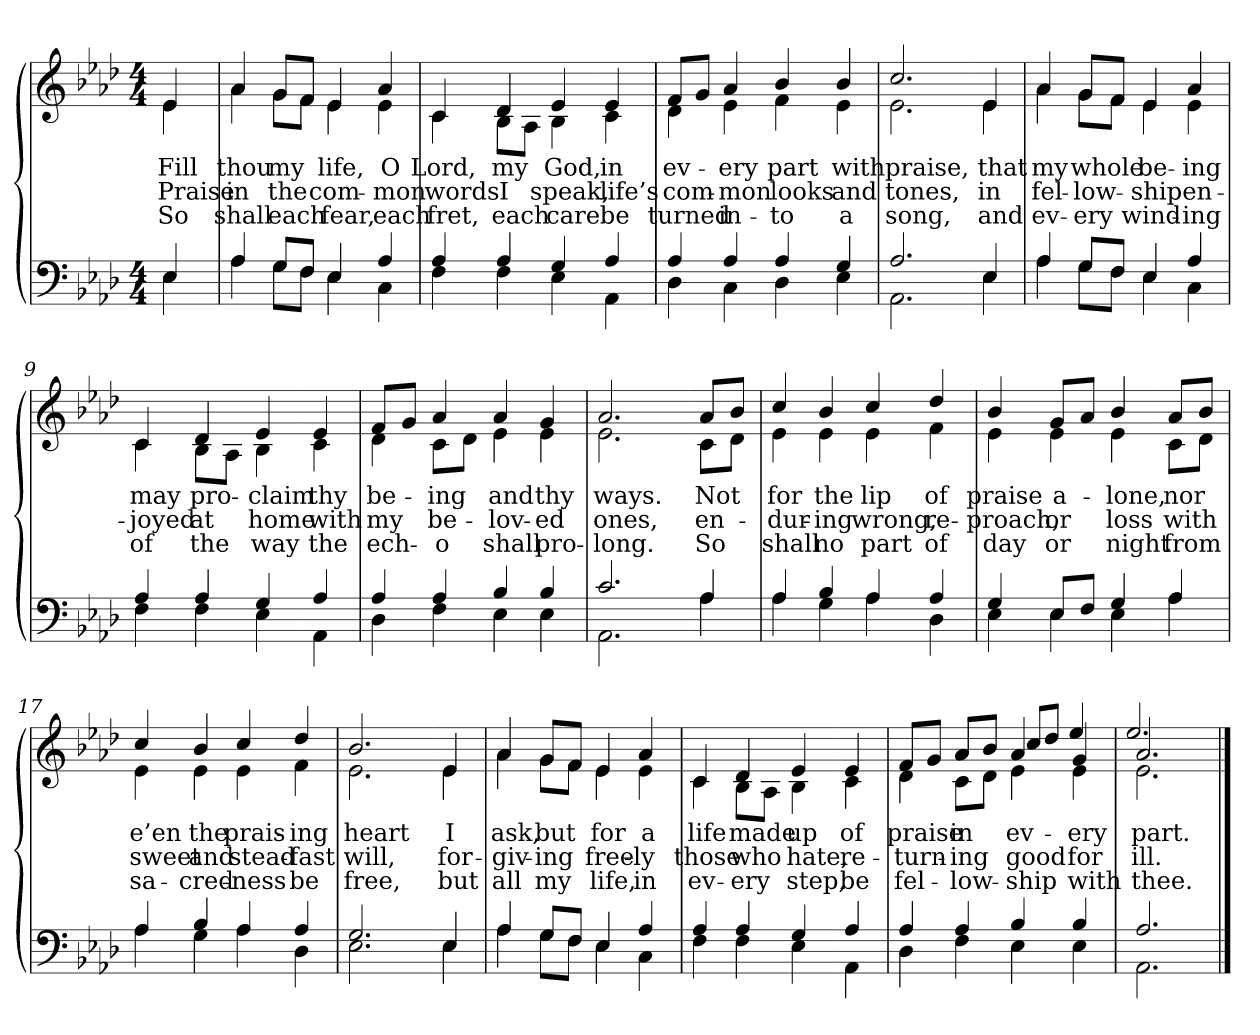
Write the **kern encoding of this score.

**kern	**kern	**text	**text	**text
*part2	*part1	*part1	*part1	*part1
*staff2	*staff1	*staff1	*staff1	*staff1
*clefF4	*clefG2	*	*	*
*k[b-e-a-d-]	*k[b-e-a-d-]	*	*	*
*M4/4	*M4/4	*	*	*
=1	=1	=1	=1	=1
*^	*	*	*	*
!	!	!LO:TX:b:i:t=Verse	!	!	!
!	!	!	!LO:LY:b	!LO:LY:b	!LO:LY:b
*	*	*^	*	*	*
4E-/	4E-\	4e-/	4e-\	Fill	Praise	So
=2	=2	=2	=2	=2	=2	=2
!	!	!	!	!LO:LY:b	!LO:LY:b	!LO:LY:b
4A-/	4A-\	4a-/	4a-\	thou	in	shall
!	!	!	!	!LO:LY:b	!LO:LY:b	!LO:LY:b
8G/L	8G\L	8g/L	8g\L	my	the	each
8F/J	8F\J	8f/J	8f\J	.	.	.
!	!	!	!	!LO:LY:b	!LO:LY:b	!LO:LY:b
4E-/	4E-\	4e-/	4e-\	life,	com-	fear,
!	!	!	!	!LO:LY:b	!LO:LY:b	!LO:LY:b
4A-/	4C\	4a-/	4e-\	O	-mon	each
=3	=3	=3	=3	=3	=3	=3
!	!	!	!	!LO:LY:b	!LO:LY:b	!LO:LY:b
4A-/	4F\	4c/	4c\	Lord,	words	fret,
!	!	!	!	!LO:LY:b	!LO:LY:b	!LO:LY:b
4A-/	4F\	4d-/	8B-\L	my	I	each
.	.	.	8A-\J	.	.	.
!	!	!	!	!LO:LY:b	!LO:LY:b	!LO:LY:b
4G/	4E-\	4e-/	4B-\	God,	speak,	care
!!LO:LB:g=z	!!
=4-	=4-	=4-	=4-	=4-	=4-	=4-
!	!	!	!	!LO:LY:b	!LO:LY:b	!LO:LY:b
4A-/	4AA-\	4e-/	4c\	in	life’s	be
=5	=5	=5	=5	=5	=5	=5
!	!	!	!	!LO:LY:b	!LO:LY:b	!LO:LY:b
4A-/	4D-\	8f/L	4d-\	ev-	com-	turned
.	.	8g/J	.	.	.	.
!	!	!	!	!LO:LY:b	!LO:LY:b	!LO:LY:b
4A-/	4C\	4a-/	4e-\	-ery	-mon	in-
!	!	!	!	!LO:LY:b	!LO:LY:b	!LO:LY:b
4A-/	4D-\	4b-/	4f\	part	looks	-to
!	!	!	!	!LO:LY:b	!LO:LY:b	!LO:LY:b
4G/	4E-\	4b-/	4e-\	with	and	a
=6	=6	=6	=6	=6	=6	=6
!	!	!	!	!LO:LY:b	!LO:LY:b	!LO:LY:b
2.A-/	2.AA-\	2.cc/	2.e-\	praise,	tones,	song,
!!LO:LB:g=z	!!
=7-	=7-	=7-	=7-	=7-	=7-	=7-
!	!	!	!	!LO:LY:b	!LO:LY:b	!LO:LY:b
4E-/	4E-\	4e-/	4e-\	that	in	and
=8	=8	=8	=8	=8	=8	=8
!	!	!	!	!LO:LY:b	!LO:LY:b	!LO:LY:b
4A-/	4A-\	4a-/	4a-\	my	fel-	ev-
!	!	!	!	!LO:LY:b	!LO:LY:b	!LO:LY:b
8G/L	8G\L	8g/L	8g\L	whole	-low-	-ery
8F/J	8F\J	8f/J	8f\J	.	.	.
!	!	!	!	!LO:LY:b	!LO:LY:b	!LO:LY:b
4E-/	4E-\	4e-/	4e-\	be-	-ship	wind-
!	!	!	!	!LO:LY:b	!LO:LY:b	!LO:LY:b
4A-/	4C\	4a-/	4e-\	-ing	en-	-ing
=9	=9	=9	=9	=9	=9	=9
!	!	!	!	!LO:LY:b	!LO:LY:b	!LO:LY:b
4A-/	4F\	4c/	4c\	may	-joyed	of
!	!	!	!	!LO:LY:b	!LO:LY:b	!LO:LY:b
4A-/	4F\	4d-/	8B-\L	pro-	at	the
.	.	.	8A-\J	.	.	.
!	!	!	!	!LO:LY:b	!LO:LY:b	!LO:LY:b
4G/	4E-\	4e-/	4B-\	-claim	home	way
!!LO:LB:g=z	!!
=10-	=10-	=10-	=10-	=10-	=10-	=10-
!	!	!	!	!LO:LY:b	!LO:LY:b	!LO:LY:b
4A-/	4AA-\	4e-/	4c\	thy	with	the
=11	=11	=11	=11	=11	=11	=11
!	!	!	!	!LO:LY:b	!LO:LY:b	!LO:LY:b
4A-/	4D-\	8f/L	4d-\	be-	my	ech-
.	.	8g/J	.	.	.	.
!	!	!	!	!LO:LY:b	!LO:LY:b	!LO:LY:b
4A-/	4F\	4a-/	8c\L	-ing	be-	-o
.	.	.	8d-\J	.	.	.
!	!	!	!	!LO:LY:b	!LO:LY:b	!LO:LY:b
4B-/	4E-\	4a-/	4e-\	and	-lov-	shall
!	!	!	!	!LO:LY:b	!LO:LY:b	!LO:LY:b
4B-/	4E-\	4g/	4e-\	thy	-ed	pro-
=12	=12	=12	=12	=12	=12	=12
!	!	!	!	!LO:LY:b	!LO:LY:b	!LO:LY:b
2.c/	2.AA-\	2.a-/	2.e-\	ways.	ones,	-long.
!!LO:LB:g=z	!!
=13-	=13-	=13-	=13-	=13-	=13-	=13-
!	!	!	!	!LO:LY:b	!LO:LY:b	!LO:LY:b
4A-/	4A-\	8a-/L	8c\L	Not	en-	So
.	.	8b-/J	8d-\J	.	.	.
=14	=14	=14	=14	=14	=14	=14
!	!	!	!	!LO:LY:b	!LO:LY:b	!LO:LY:b
4A-/	4A-\	4cc/	4e-\	for	-dur-	shall
!	!	!	!	!LO:LY:b	!LO:LY:b	!LO:LY:b
4B-/	4G\	4b-/	4e-\	the	-ing	no
!	!	!	!	!LO:LY:b	!LO:LY:b	!LO:LY:b
4A-/	4A-\	4cc/	4e-\	lip	wrong,	part
!	!	!	!	!LO:LY:b	!LO:LY:b	!LO:LY:b
4A-/	4D-\	4dd-/	4f\	of	re-	of
=15	=15	=15	=15	=15	=15	=15
!	!	!	!	!LO:LY:b	!LO:LY:b	!LO:LY:b
4G/	4E-\	4b-/	4e-\	praise	-proach,	day
!	!	!	!	!LO:LY:b	!LO:LY:b	!LO:LY:b
8E-/L	4E-\	8g/L	4e-\	a-	or	or
8F/J	.	8a-/J	.	.	.	.
!	!	!	!	!LO:LY:b	!LO:LY:b	!LO:LY:b
4G/	4E-\	4b-/	4e-\	-lone,	loss	night
!!LO:LB:g=z	!!
=16-	=16-	=16-	=16-	=16-	=16-	=16-
!	!	!	!	!LO:LY:b	!LO:LY:b	!LO:LY:b
4A-/	4A-\	8a-/L	8c\L	nor	with	from
.	.	8b-/J	8d-\J	.	.	.
=17	=17	=17	=17	=17	=17	=17
!	!	!	!	!LO:LY:b	!LO:LY:b	!LO:LY:b
4A-/	4A-\	4cc/	4e-\	e’en	sweet	sa-
!	!	!	!	!LO:LY:b	!LO:LY:b	!LO:LY:b
4B-/	4G\	4b-/	4e-\	the	and	-cred-
!	!	!	!	!LO:LY:b	!LO:LY:b	!LO:LY:b
4A-/	4A-\	4cc/	4e-\	prais-	stead-	-ness
!	!	!	!	!LO:LY:b	!LO:LY:b	!LO:LY:b
4A-/	4D-\	4dd-/	4f\	-ing	-fast	be
=18	=18	=18	=18	=18	=18	=18
!	!	!	!	!LO:LY:b	!LO:LY:b	!LO:LY:b
2.G/	2.E-\	2.b-/	2.e-\	heart	will,	free,
!!LO:LB:g=z	!!
=19-	=19-	=19-	=19-	=19-	=19-	=19-
!	!	!	!	!LO:LY:b	!LO:LY:b	!LO:LY:b
4E-/	4E-\	4e-/	4e-\	I	for-	but
=20	=20	=20	=20	=20	=20	=20
!	!	!	!	!LO:LY:b	!LO:LY:b	!LO:LY:b
4A-/	4A-\	4a-/	4a-\	ask,	-giv-	all
!	!	!	!	!LO:LY:b	!LO:LY:b	!LO:LY:b
8G/L	8G\L	8g/L	8g\L	but	-ing	my
8F/J	8F\J	8f/J	8f\J	.	.	.
!	!	!	!	!LO:LY:b	!LO:LY:b	!LO:LY:b
4E-/	4E-\	4e-/	4e-\	for	free-	life,
!	!	!	!	!LO:LY:b	!LO:LY:b	!LO:LY:b
4A-/	4C\	4a-/	4e-\	a	-ly	in
=21	=21	=21	=21	=21	=21	=21
!	!	!	!	!LO:LY:b	!LO:LY:b	!LO:LY:b
4A-/	4F\	4c/	4c\	life	those	ev-
!	!	!	!	!LO:LY:b	!LO:LY:b	!LO:LY:b
4A-/	4F\	4d-/	8B-\L	made	who	-ery
.	.	.	8A-\J	.	.	.
!	!	!	!	!LO:LY:b	!LO:LY:b	!LO:LY:b
4G/	4E-\	4e-/	4B-\	up	hate,	step,
!!LO:LB:g=z	!!
=22-	=22-	=22-	=22-	=22-	=22-	=22-
!	!	!	!	!LO:LY:b	!LO:LY:b	!LO:LY:b
4A-/	4AA-\	4e-/	4c\	of	re-	be
=23	=23	=23	=23	=23	=23	=23
!	!	!	!	!LO:LY:b	!LO:LY:b	!LO:LY:b
*	*	*	*^	*	*	*
4A-/	4D-\	8f/L	4d-\	4ryy	praise	-turn-	fel-
.	.	8g/J	.	.	.	.	.
!	!	!	!	!	!LO:LY:b	!LO:LY:b	!LO:LY:b
4A-/	4F\	4a-/	8c\L	8a-!/L	in	-ing	-low-
.	.	.	8d-\J	8b-!/J	.	.	.
!	!	!	!	!	!LO:LY:b	!LO:LY:b	!LO:LY:b
4B-/	4E-\	4a-/	4e-\	8cc!/L	ev-	good	-ship
.	.	.	.	8dd-!/J	.	.	.
!	!	!	!	!	!LO:LY:b	!LO:LY:b	!LO:LY:b
4B-/	4E-\	4g/	4e-\	4ee-!/	-ery	for	with
=24	=24	=24	=24	=24	=24	=24	=24
!	!	!	!	!	!LO:LY:b	!LO:LY:b	!LO:LY:b
2.A-/	2.AA-\	2.a-/	2.e-\	2.ee-!/	part.	ill.	thee.
*v	*v	*	*	*	*	*	*
*	*v	*v	*v	*	*	*
==	==	==	==	==
*-	*-	*-	*-	*-
